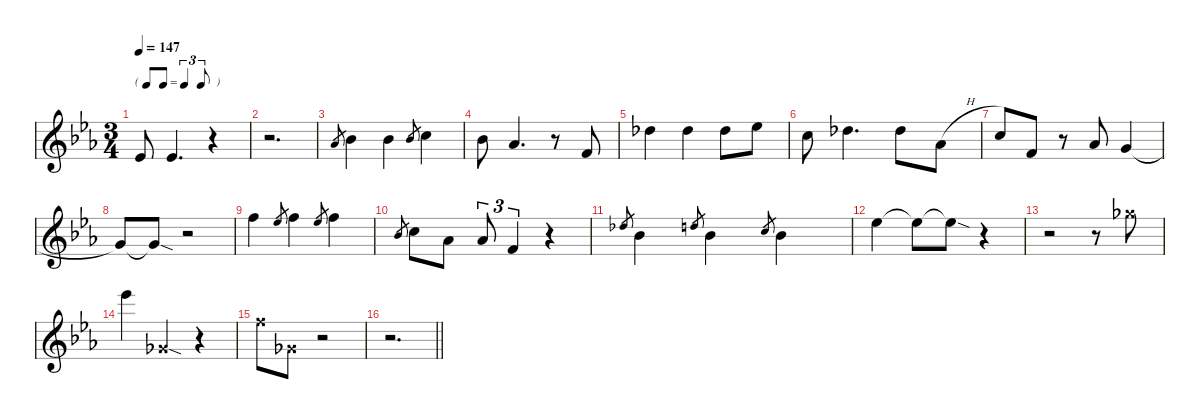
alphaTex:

\defaultSystemsLayout 4
\hideDynamics
\bracketExtendMode nobrackets
\singleTrackTrackNamePolicy hidden
\multiTrackTrackNamePolicy hidden
\firstSystemTrackNameMode fullname
\firstSystemTrackNameOrientation horizontal
\otherSystemsTrackNameOrientation horizontal
\track ("Vocals" "voc.") {defaultSystemsLayout 16 instrument tenorsax}
\staff {score}
\tuning (Eb4 Bb3 Gb3 Db3 Ab2 Eb2)
\displaytranspose 12
\ts (3 4)
\tf triplet8th
\tempo 147
\clef g2
\ks eb
2.4{acc b}.8{dy f beam Up} 2.4{acc b}.4{d beam Up} r.4{beam Up} |
r.2{d beam Down} |
2.3{acc b}.8{gr dy mf beam Up} 4.3{acc b}.4{dy f beam Down} 4.3{acc b}.4{beam Down} 4.3{acc b}.8{gr dy mf beam Up} 6.3{acc forcenatural}.4{dy f beam Down} |
4.3{acc b}.8{beam Down} 2.3{acc b}.4{d beam Up} r.8{beam Up} 4.4{acc forcenatural}.8{beam Up} |
3.2{acc b}.4{beam Down} 3.2{acc b}.4{beam Down} 3.2{acc b}.8{beam Down} 5.2{acc b}.8{beam Down} |
2.2{acc forcenatural}.8{beam Down} 3.2{acc b}.4{d beam Down} 3.2{acc b}.8{beam Down} 2.3{h acc b}.8{beam Down} |
6.3{acc forcenatural}.8{beam Up} 4.4{acc forcenatural}.8{beam Up} r.8{beam Up} 2.3{acc b}.8{beam Up} 1.3{acc forcenatural}.4{beam Up} |
1.3{t acc forcenatural}.8{beam Up} 1.3{sod t acc forcenatural}.8{beam Up} r.2{beam Up} |
2.1{acc forcenatural}.4{beam Down} 0.1{acc b}.8{gr dy mf beam Up} 2.1{acc forcenatural}.4{dy f beam Down} 0.1{acc b}.8{gr dy mf beam Up} 2.1{acc forcenatural}.4{dy f beam Down} |
0.2{acc b}.8{gr dy mf beam Up} 2.2{acc forcenatural}.8{dy f beam Down} 2.3{acc b}.8{beam Down} 2.3{acc b}.8{tu (3 2) beam Up} 4.4{acc forcenatural}.4{tu (3 2) beam Up} r.4{beam Up} |
7.3{acc b}.8{gr dy mf beam Up} 4.3{acc b}.4{dy f beam Down} 8.3{acc forcenatural}.8{gr dy mf beam Up} 4.3{acc b}.4{dy f beam Down} 6.3{acc forcenatural}.8{gr dy mf beam Up} 4.3{acc b}.4{dy f beam Down} |
5.2{acc b}.4{beam Down} 5.2{t acc b}.8{beam Down} 5.2{sod t acc b}.8{beam Down} r.4{beam Down} |
r.2{beam Down} r.8{beam Down} 3.1{x acc b}.8{beam Down} |
12.1{acc b}.4{dy mp beam Down} 0.3{sod x acc b}.4{dy f beam Up} r.4{beam Up} |
2.1{x acc forcenatural}.8{dy mp beam Down} 0.3{x acc b}.8{beam Down} r.2{beam Down} |
\barLineRight lightlight
r.2{d beam Down}
